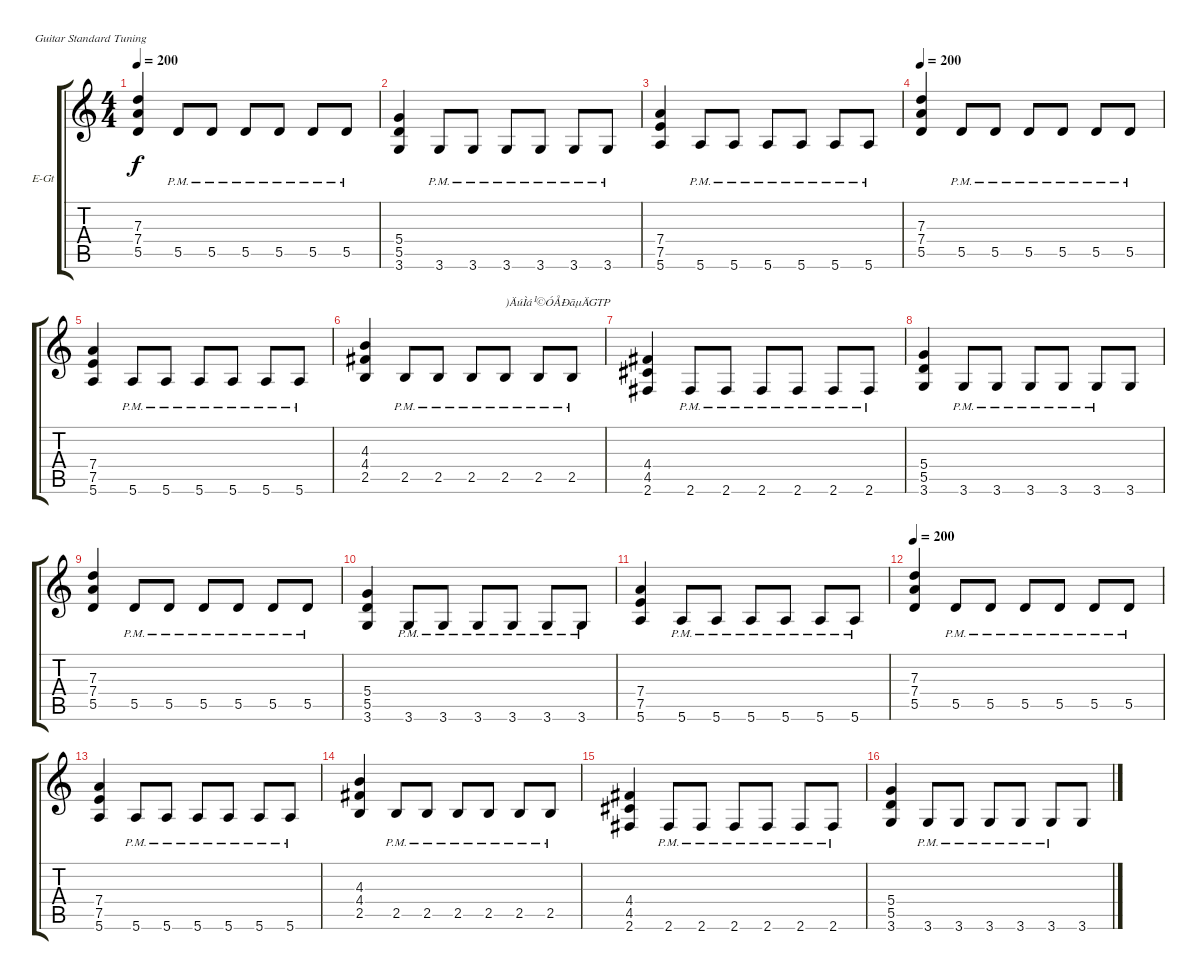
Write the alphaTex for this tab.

\bracketExtendMode groupsimilarinstruments
\firstSystemTrackNameOrientation horizontal
\otherSystemsTrackNameOrientation horizontal
\track ("½Ú×à½áËû" "E-Gt") {solo instrument overdrivenguitar}
\staff {score tabs}
\tuning (E4 B3 G3 D3 A2 E2)
\ts (4 4)
\tempo 200
\clef g2
\ks c
(7.3 7.4 5.5).4{dy f} 5.5{pm}.8 5.5{pm}.8 5.5{pm}.8 5.5{pm}.8 5.5{pm}.8 5.5{pm}.8 |
(5.4 5.5 3.6).4 3.6{pm}.8 3.6{pm}.8 3.6{pm}.8 3.6{pm}.8 3.6{pm}.8 3.6{pm}.8 |
(7.4 7.5 5.6).4 5.6{pm}.8 5.6{pm}.8 5.6{pm}.8 5.6{pm}.8 5.6{pm}.8 5.6{pm}.8 |
\tempo 200
(7.3 7.4 5.5).4 5.5{pm}.8 5.5{pm}.8 5.5{pm}.8 5.5{pm}.8 5.5{pm}.8 5.5{pm}.8 |
(7.4 7.5 5.6).4 5.6{pm}.8 5.6{pm}.8 5.6{pm}.8 5.6{pm}.8 5.6{pm}.8 5.6{pm}.8 |
(4.3 4.4 2.5).4 2.5{pm}.8 2.5{pm}.8 2.5{pm}.8 2.5{pm}.8{txt ")ÄúÌá¹©ÓÅÐãµÄGTP"} 2.5{pm}.8 2.5{pm}.8 |
(4.4 4.5 2.6).4 2.6{pm}.8 2.6{pm}.8 2.6{pm}.8 2.6{pm}.8 2.6{pm}.8 2.6{pm}.8 |
(5.4 5.5 3.6).4 3.6{pm}.8 3.6{pm}.8 3.6{pm}.8 3.6{pm}.8 3.6{pm}.8 3.6.8 |
(7.3 7.4 5.5).4 5.5{pm}.8 5.5{pm}.8 5.5{pm}.8 5.5{pm}.8 5.5{pm}.8 5.5{pm}.8 |
(5.4 5.5 3.6).4 3.6{pm}.8 3.6{pm}.8 3.6{pm}.8 3.6{pm}.8 3.6{pm}.8 3.6{pm}.8 |
(7.4 7.5 5.6).4 5.6{pm}.8 5.6{pm}.8 5.6{pm}.8 5.6{pm}.8 5.6{pm}.8 5.6{pm}.8 |
\tempo 200
(7.3 7.4 5.5).4 5.5{pm}.8 5.5{pm}.8 5.5{pm}.8 5.5{pm}.8 5.5{pm}.8 5.5{pm}.8 |
(7.4 7.5 5.6).4 5.6{pm}.8 5.6{pm}.8 5.6{pm}.8 5.6{pm}.8 5.6{pm}.8 5.6{pm}.8 |
(4.3 4.4 2.5).4 2.5{pm}.8 2.5{pm}.8 2.5{pm}.8 2.5{pm}.8 2.5{pm}.8 2.5{pm}.8 |
(4.4 4.5 2.6).4 2.6{pm}.8 2.6{pm}.8 2.6{pm}.8 2.6{pm}.8 2.6{pm}.8 2.6{pm}.8 |
(5.4 5.5 3.6).4 3.6{pm}.8 3.6{pm}.8 3.6{pm}.8 3.6{pm}.8 3.6{pm}.8 3.6.8
